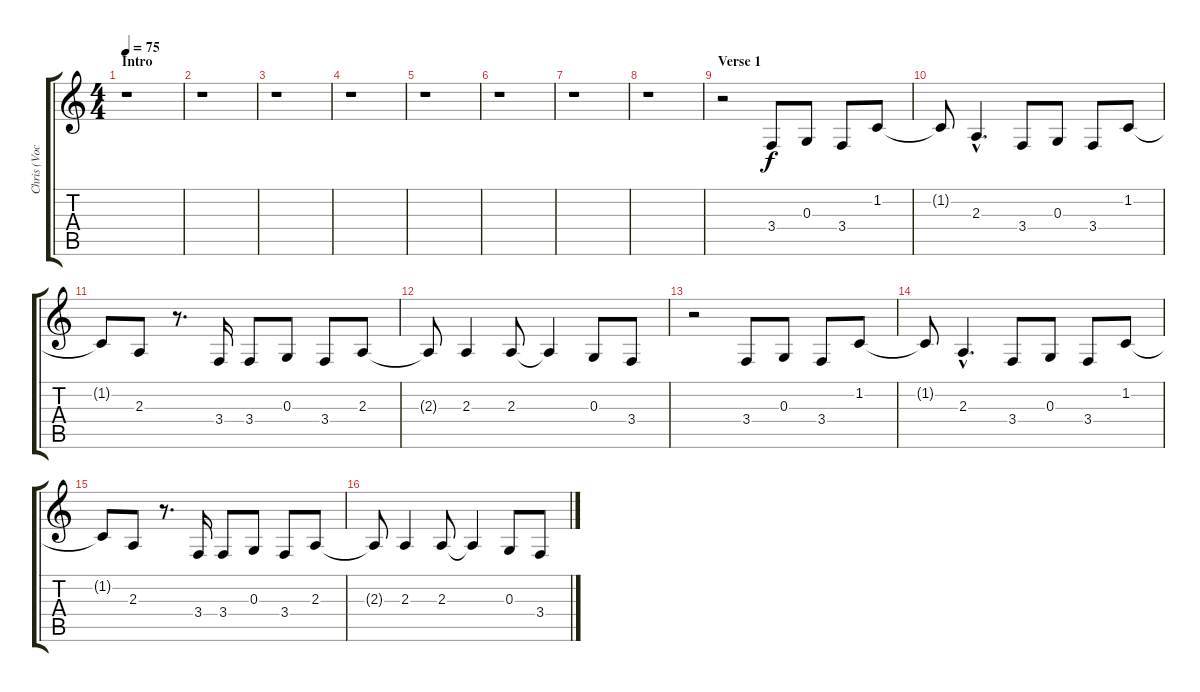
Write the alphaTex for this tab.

\track ("Chris (Vocal Effect)" "Chris (Voc") {instrument pad2warm}
\staff {score tabs}
\tuning (E4 B3 G3 D3 A2 E2) {hide}
\ts (4 4)
\section ("" "Intro")
\tempo 75
\clef g2
\ks c
r.1{dy f instrument pad2warm} |
r.1 |
r.1 |
r.1 |
r.1 |
r.1 |
r.1 |
r.1 |
\section ("" "Verse 1")
r.2 3.4.8 0.3.8 3.4.8 1.2.8 |
1.2{t}.8 2.3{hac}.4{d} 3.4.8 0.3.8 3.4.8 1.2.8 |
1.2{t}.8 2.3.8 r.8{d} 3.4.16 3.4.8 0.3.8 3.4.8 2.3.8 |
2.3{t}.8 2.3.4 2.3.8 2.3{t}.4 0.3.8 3.4.8 |
r.2 3.4.8 0.3.8 3.4.8 1.2.8 |
1.2{t}.8 2.3{hac}.4{d} 3.4.8 0.3.8 3.4.8 1.2.8 |
1.2{t}.8 2.3.8 r.8{d} 3.4.16 3.4.8 0.3.8 3.4.8 2.3.8 |
2.3{t}.8 2.3.4 2.3.8 2.3{t}.4 0.3.8 3.4.8
